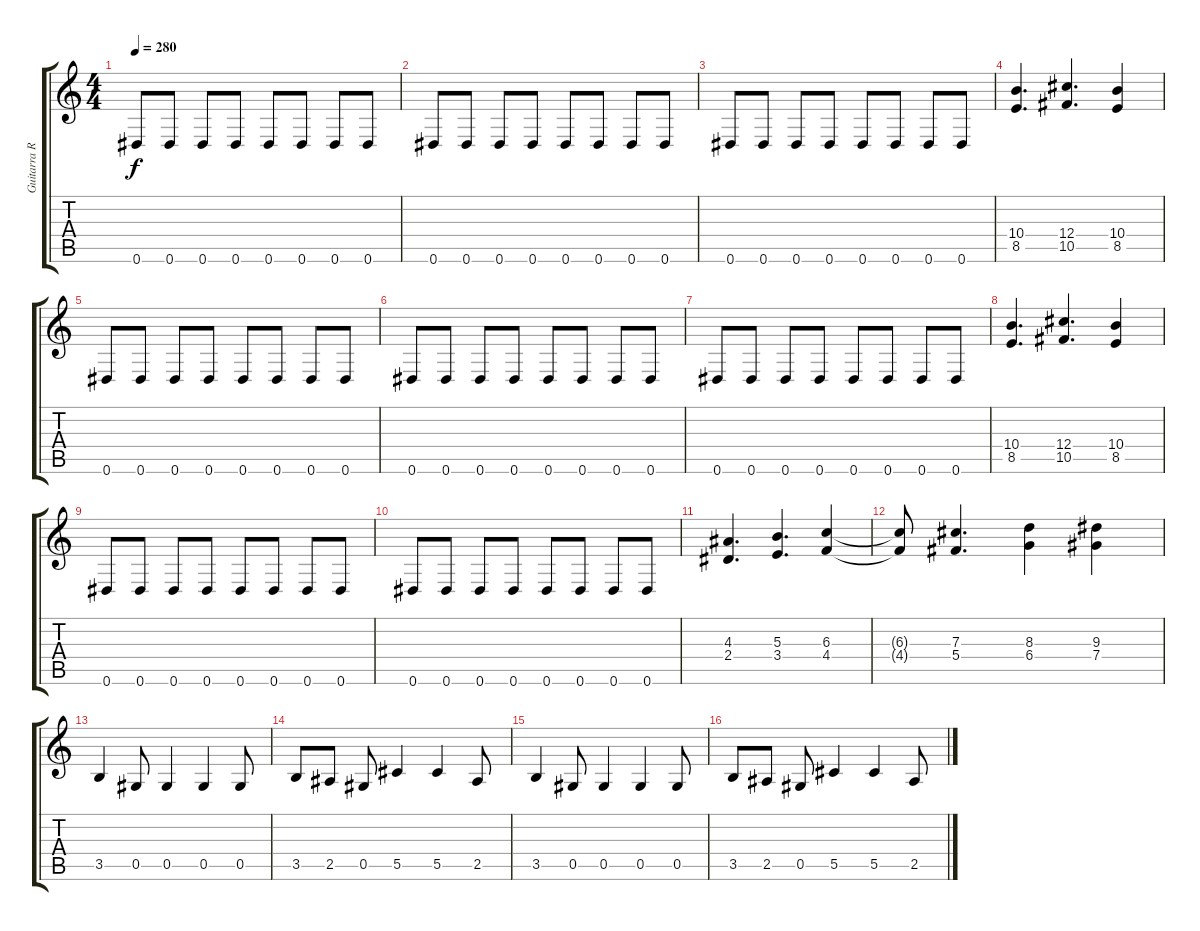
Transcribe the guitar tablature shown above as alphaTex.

\track ("Guitarra Rítmica" "Guitarra R") {instrument overdrivenguitar}
\staff {score tabs}
\tuning (Eb4 Bb3 Gb3 Db3 Ab2 Eb2) {hide}
\ts (4 4)
\tempo 280
\clef g2
\ks c
0.6.8{dy f} 0.6.8 0.6.8 0.6.8 0.6.8 0.6.8 0.6.8 0.6.8 |
0.6.8 0.6.8 0.6.8 0.6.8 0.6.8 0.6.8 0.6.8 0.6.8 |
0.6.8 0.6.8 0.6.8 0.6.8 0.6.8 0.6.8 0.6.8 0.6.8 |
(10.4 8.5).4{d} (12.4 10.5).4{d} (10.4 8.5).4 |
0.6.8 0.6.8 0.6.8 0.6.8 0.6.8 0.6.8 0.6.8 0.6.8 |
0.6.8 0.6.8 0.6.8 0.6.8 0.6.8 0.6.8 0.6.8 0.6.8 |
0.6.8 0.6.8 0.6.8 0.6.8 0.6.8 0.6.8 0.6.8 0.6.8 |
(10.4 8.5).4{d} (12.4 10.5).4{d} (10.4 8.5).4 |
0.6.8 0.6.8 0.6.8 0.6.8 0.6.8 0.6.8 0.6.8 0.6.8 |
0.6.8 0.6.8 0.6.8 0.6.8 0.6.8 0.6.8 0.6.8 0.6.8 |
(4.3 2.4).4{d} (5.3 3.4).4{d} (6.3 4.4).4 |
(6.3{t} 4.4{t}).8 (7.3 5.4).4{d} (8.3 6.4).4 (9.3 7.4).4 |
3.5.4 0.5.8 0.5.4 0.5.4 0.5.8 |
3.5.8 2.5.8 0.5.8 5.5.4 5.5.4 2.5.8 |
3.5.4 0.5.8 0.5.4 0.5.4 0.5.8 |
3.5.8 2.5.8 0.5.8 5.5.4 5.5.4 2.5.8
